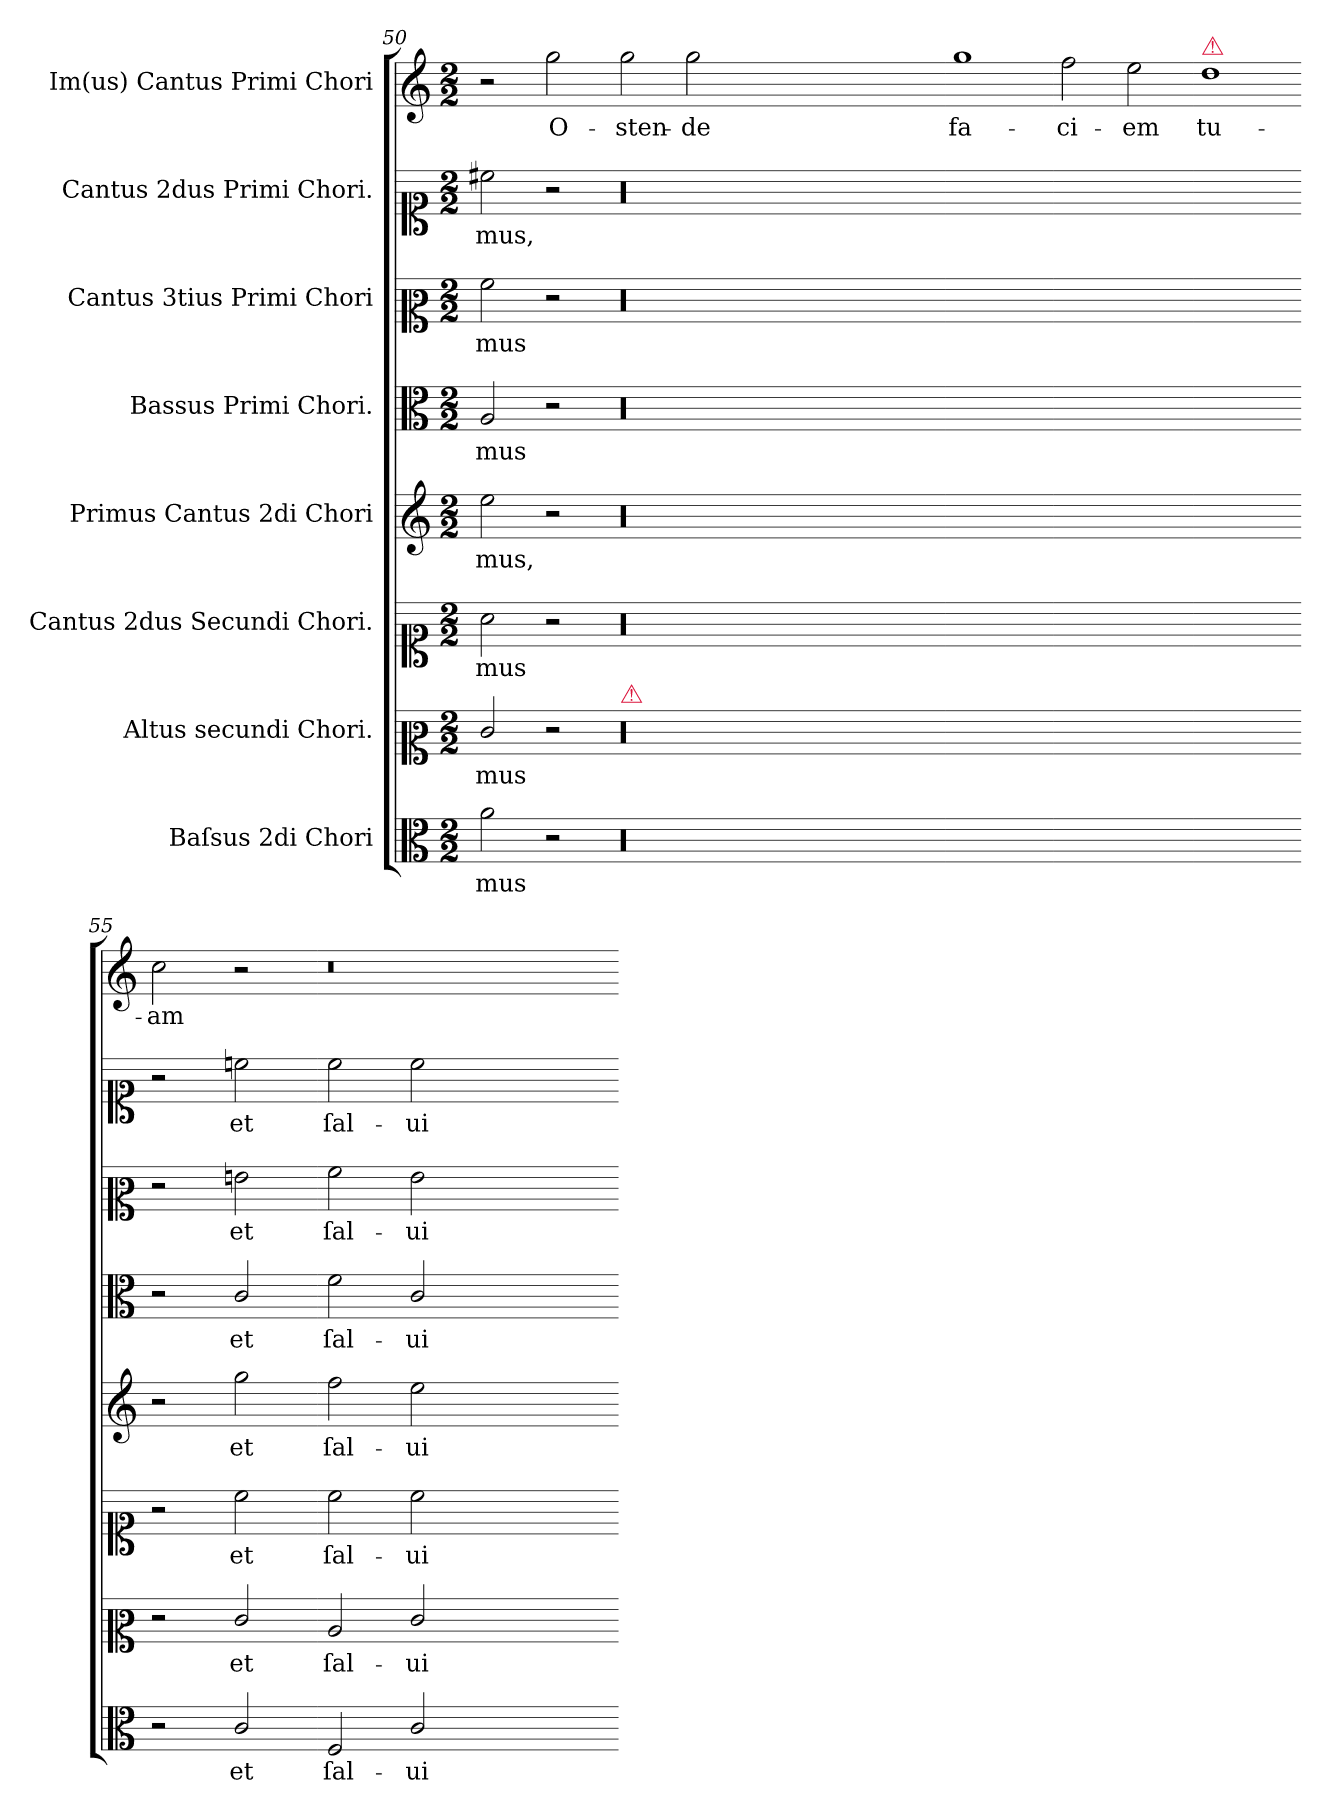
**kern	**text	**kern	**text	**kern	**text	**kern	**text	**kern	**text	**kern	**text	**kern	**text	**kern	**text
*part8	*part8	*part7	*part7	*part6	*part6	*part5	*part5	*part4	*part4	*part3	*part3	*part2	*part2	*part1	*part1
*staff8	*staff8	*staff7	*staff7	*staff6	*staff6	*staff5	*staff5	*staff4	*staff4	*staff3	*staff3	*staff2	*staff2	*staff1	*staff1
*I"Baſsus 2di Chori	*	*I"Altus secundi Chori.	*	*I"Cantus 2dus Secundi Chori.	*	*I"Primus Cantus 2di Chori	*	*I"Bassus Primi Chori.	*	*I"Cantus 3tius Primi Chori	*	*I"Cantus 2dus Primi Chori.	*	*I"Im(us) Cantus Primi Chori	*
*clefC3	*	*clefC2	*	*clefC1	*	*clefG2	*	*clefC3	*	*clefC2	*	*clefC1	*	*clefG2	*
*k[]	*	*k[]	*	*k[]	*	*k[]	*	*k[]	*	*k[]	*	*k[]	*	*k[]	*
*G:mix	*	*G:mix	*	*G:mix	*	*G:mix	*	*G:mix	*	*G:mix	*	*G:mix	*	*G:mix	*
*M2/2	*	*M2/2	*	*M2/2	*	*M2/2	*	*M2/2	*	*M2/2	*	*M2/2	*	*M2/2	*
=50	=50	=50	=50	=50	=50	=50	=50	=50	=50	=50	=50	=50	=50	=50	=50
2a\	-mus	2e/	-mus	2a\	-mus	2ee\	-mus,	2A/	-mus	2a\	-mus	2cc#X\	-mus,	2r	.
2r	.	2r	.	2r	.	2r	.	2r	.	2r	.	2r	.	2gg\	O-
=51-	=51-	=51-	=51-	=51-	=51-	=51-	=51-	=51-	=51-	=51-	=51-	=51-	=51-	=51-	=51-
!	!	!LO:TX:a:color=crimson:t=⚠	!	!	!	!	!	!	!	!	!	!	!	!	!
00r	.	00r	.	00r	.	00r	.	00r	.	00r	.	00r	.	2gg\	-sten-
.	.	.	.	.	.	.	.	.	.	.	.	.	.	2gg\	-de
.	.	.	.	.	.	.	.	.	.	.	.	.	.	0.ryy	.
=52-	=52-	=52-	=52-	=52-	=52-	=52-	=52-	=52-	=52-	=52-	=52-	=52-	=52-	=52-	=52-
1ryy	.	1ryy	.	1ryy	.	1ryy	.	1ryy	.	1ryy	.	1ryy	.	1gg	fa-
=53-	=53-	=53-	=53-	=53-	=53-	=53-	=53-	=53-	=53-	=53-	=53-	=53-	=53-	=53-	=53-
1ryy	.	1ryy	.	1ryy	.	1ryy	.	1ryy	.	1ryy	.	1ryy	.	2ff\	-ci-
.	.	.	.	.	.	.	.	.	.	.	.	.	.	2ee\	-em
=54-	=54-	=54-	=54-	=54-	=54-	=54-	=54-	=54-	=54-	=54-	=54-	=54-	=54-	=54-	=54-
!	!	!	!	!	!	!	!	!	!	!	!	!	!	!LO:TX:a:color=crimson:t=⚠	!
1ryy	.	1ryy	.	1ryy	.	1ryy	.	1ryy	.	1ryy	.	1ryy	.	1dd	tu-
=55-	=55-	=55-	=55-	=55-	=55-	=55-	=55-	=55-	=55-	=55-	=55-	=55-	=55-	=55-	=55-
2r	.	2r	.	2r	.	2r	.	2r	.	2r	.	2r	.	2cc\	-am
2c/	et	2e/	et	2cc\	et	2gg\	et	2c/	et	2gn\	et	2ccn\	et	2r	.
=56-	=56-	=56-	=56-	=56-	=56-	=56-	=56-	=56-	=56-	=56-	=56-	=56-	=56-	=56-	=56-
2F/	ſal-	2c/	ſal-	2cc\	ſal-	2ff\	ſal-	2f\	ſal-	2a\	ſal-	2cc\	ſal-	0r	.
2c/	-ui	2e/	-ui	2cc\	-ui	2ee\	-ui	2c/	-ui	2g\	-ui	2cc\	-ui	.	.
1ryy	.	1ryy	.	1ryy	.	1ryy	.	1ryy	.	1ryy	.	1ryy	.	.	.
=-	=-	=-	=-	=-	=-	=-	=-	=-	=-	=-	=-	=-	=-	=-	=-
*-	*-	*-	*-	*-	*-	*-	*-	*-	*-	*-	*-	*-	*-	*-	*-
